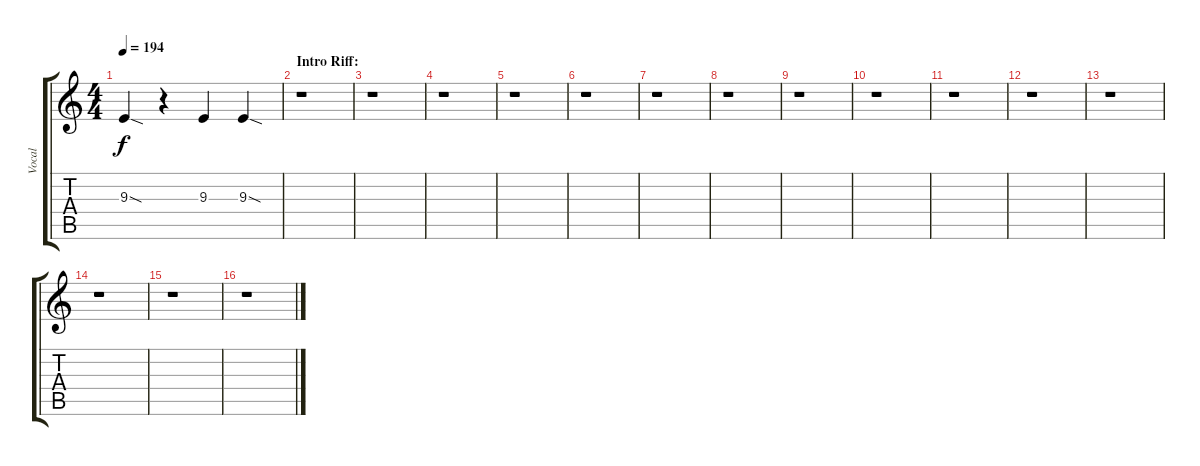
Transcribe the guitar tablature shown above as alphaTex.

\track ("Vocal" "Vocal") {instrument oboe}
\staff {score tabs}
\tuning (E4 B3 G3 D3 A2 E2) {hide}
\ts (4 4)
\tempo 194
\clef g2
\ks c
9.3{sod}.4{dy f} r.4 9.3.4 9.3{sod}.4 |
\section ("" "Intro Riff:")
r.1 |
r.1 |
r.1 |
r.1 |
r.1 |
r.1 |
r.1 |
r.1 |
r.1 |
r.1 |
r.1 |
r.1 |
r.1 |
r.1 |
r.1
